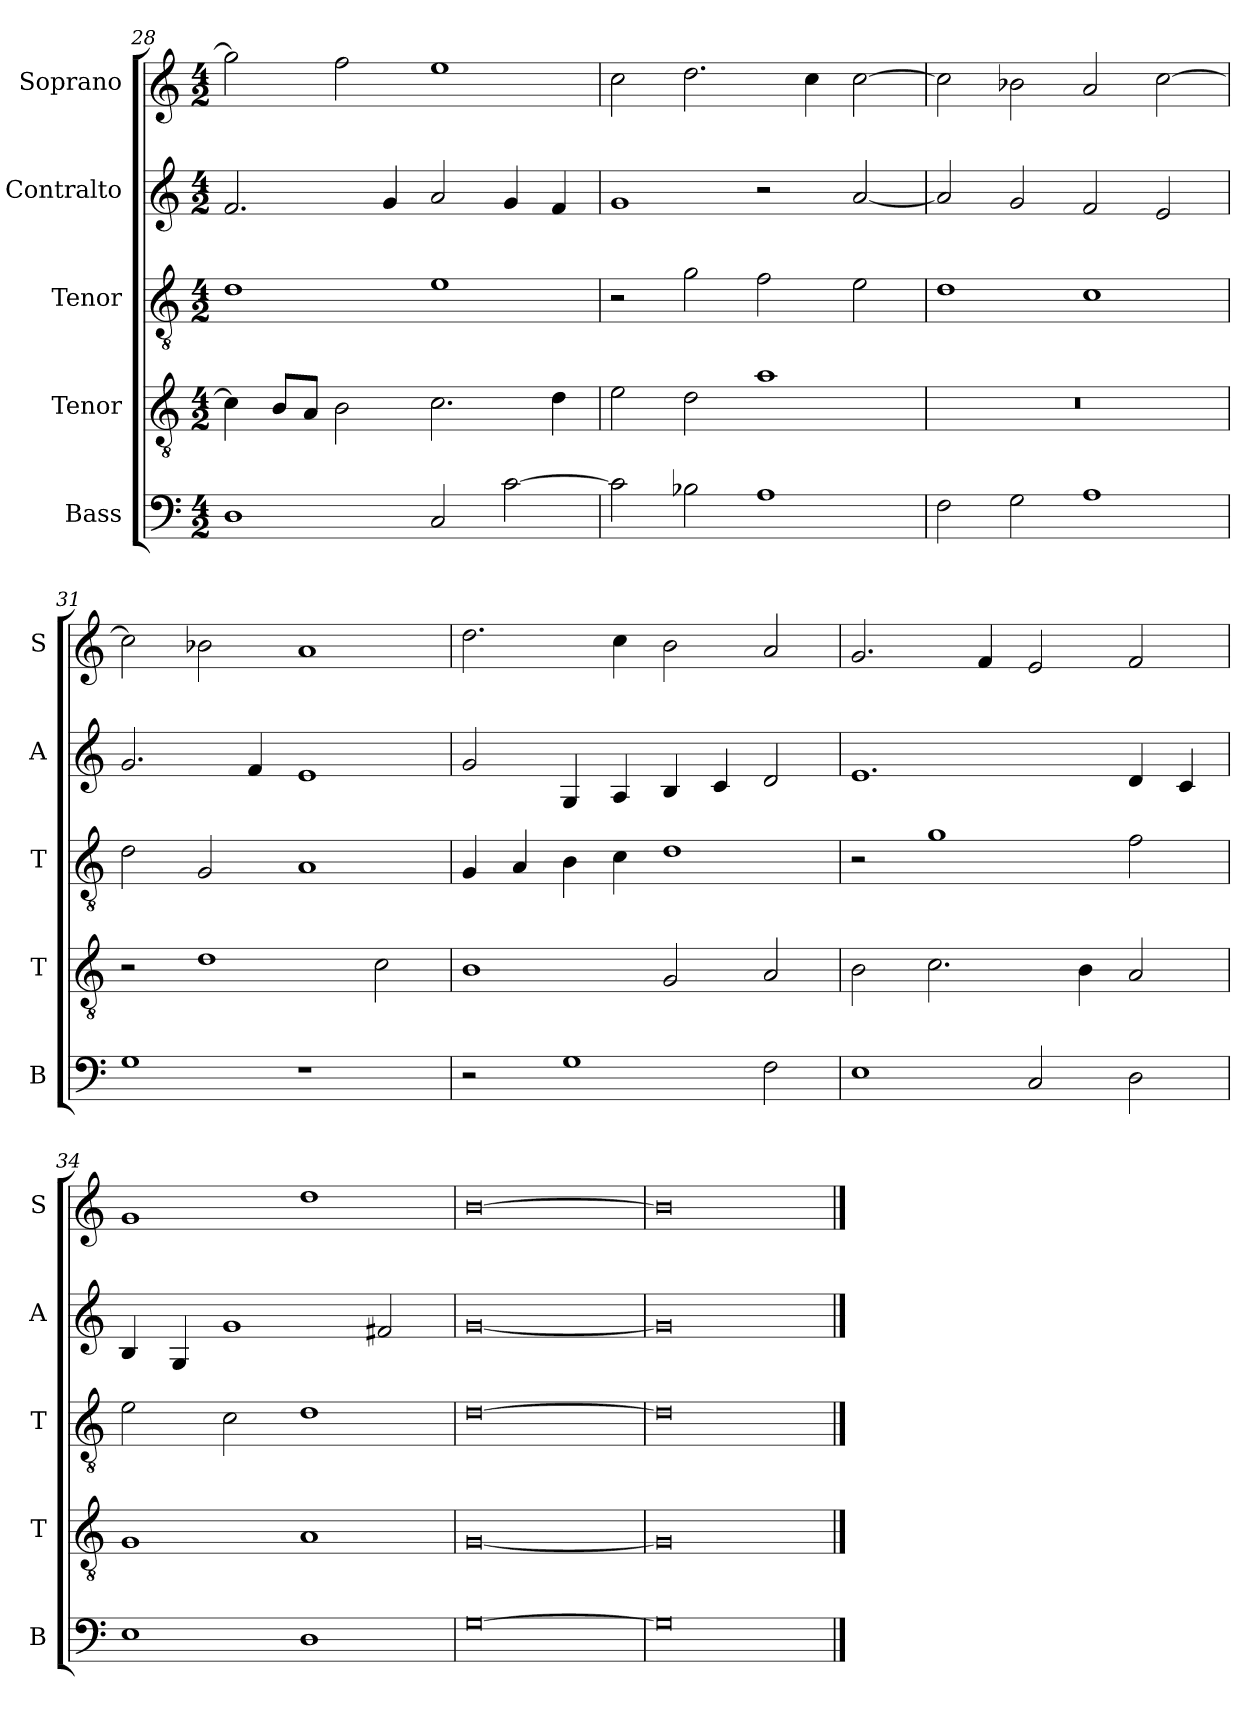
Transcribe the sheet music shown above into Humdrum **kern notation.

**kern	**kern	**kern	**kern	**kern
*part5	*part4	*part3	*part2	*part1
*staff5	*staff4	*staff3	*staff2	*staff1
*I"Bass	*I"Tenor	*I"Tenor	*I"Contralto	*I"Soprano
*I'B	*I'T	*I'T	*I'A	*I'S
*clefF4	*clefGv2	*clefGv2	*clefG2	*clefG2
*k[]	*k[]	*k[]	*k[]	*k[]
*G:mix	*G:mix	*G:mix	*G:mix	*G:mix
*M4/2	*M4/2	*M4/2	*M4/2	*M4/2
=28	=28	=28	=28	=28
1D	4c]	1d	2.f	2gg]
.	8B/L	.	.	.
.	8A/J	.	.	.
.	2B	.	.	2ff
.	.	.	4g	.
2C	2.c	1e	2a	1ee
[2c	.	.	4g	.
.	4d	.	4f	.
=29	=29	=29	=29	=29
2c]	2e	2r	1g	2cc
2B-X	2d	2g	.	2.dd
1A	1a	2f	2r	.
.	.	.	.	4cc
.	.	2e	[2a	[2cc
=30	=30	=30	=30	=30
2F	0r	1d	2a]	2cc]
2G	.	.	2g	2b-X
1A	.	1c	2f	2a
.	.	.	2e	[2cc
=31	=31	=31	=31	=31
1G	2r	2d	2.g	2cc]
.	1d	2G	.	2b-X
.	.	.	4f	.
1r	.	1A	1e	1a
.	2c	.	.	.
=32	=32	=32	=32	=32
2r	1B	4G	2g	2.dd
.	.	4A	.	.
1G	.	4B	4G	.
.	.	4c	4A	4cc
.	2G	1d	4B	2b
.	.	.	4c	.
2F	2A	.	2d	2a
=33	=33	=33	=33	=33
1E	2B	2r	1.e	2.g
.	2.c	1g	.	.
.	.	.	.	4f
2C	.	.	.	2e
.	4B	.	.	.
2D	2A	2f	4d	2f
.	.	.	4c	.
=34	=34	=34	=34	=34
1E	1G	2e	4B	1g
.	.	.	4G	.
.	.	2c	1g	.
1D	1A	1d	.	1dd
.	.	.	2f#X	.
=35	=35	=35	=35	=35
[0G	[0G	[0d	[0g	[0b
=36	=36	=36	=36	=36
0G]	0G]	0d]	0g]	0b]
==	==	==	==	==
*-	*-	*-	*-	*-
